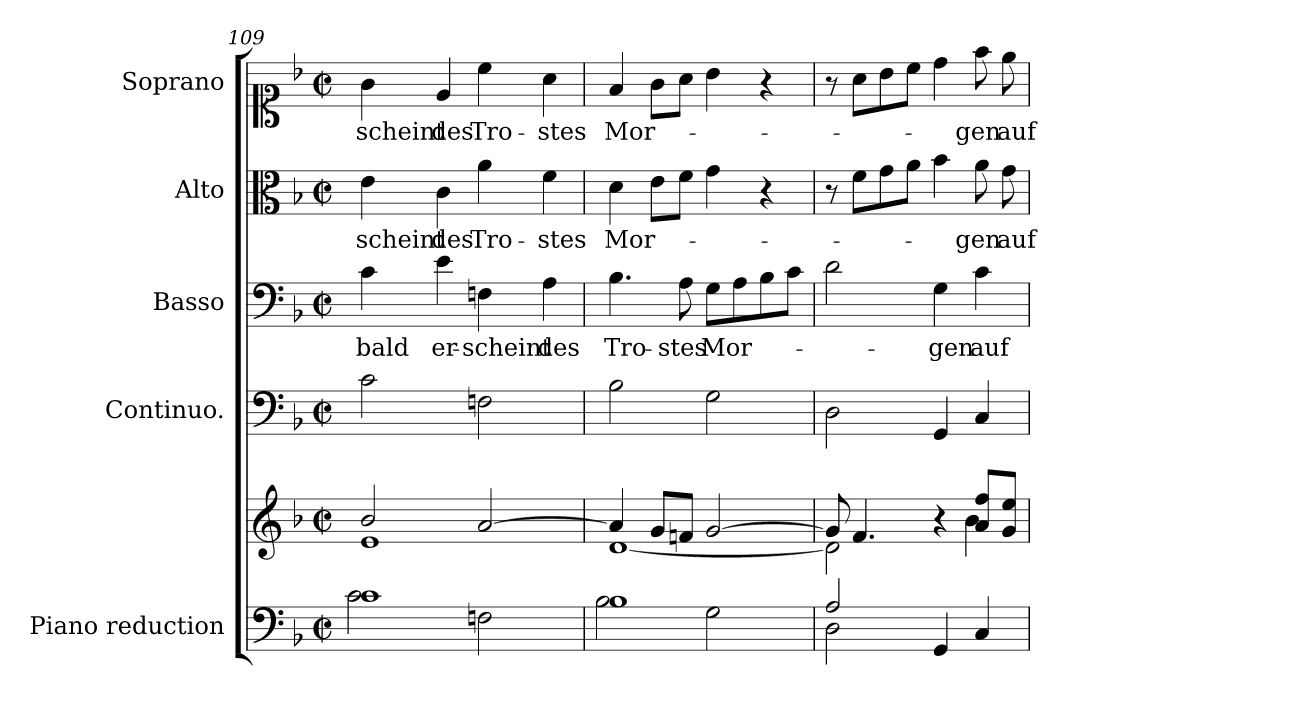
**kern	**kern	**kern	**kern	**text	**kern	**text	**kern	**text
*part5	*part5	*part4	*part3	*part3	*part2	*part2	*part1	*part1
*staff6	*staff5	*staff4	*staff3	*staff3	*staff2	*staff2	*staff1	*staff1
*I"Piano reduction	*	*I"Continuo.	*I"Basso	*	*I"Alto	*	*I"Soprano	*
*I'Pno	*	*	*	*	*	*	*	*
*clefF4	*clefG2	*clefF4	*clefF4	*	*clefC3	*	*clefC1	*
*k[b-]	*k[b-]	*k[b-]	*k[b-]	*	*k[b-]	*	*k[b-]	*
*F:	*F:	*F:	*F:	*	*F:	*	*F:	*
*M2/2	*M2/2	*M2/2	*M2/2	*	*M2/2	*	*M2/2	*
*met(c|)	*met(c|)	*met(c|)	*met(c|)	*	*met(c|)	*	*met(c|)	*
=109	=109	=109	=109	=109	=109	=109	=109	=109
*^	*^	*	*	*	*	*	*	*
!	!	!	!	!	!	!LO:LY:b	!	!LO:LY:b	!	!LO:LY:b
1c	2c\	2b-/	1e	2c\	4c\	bald	4e\	-scheint	4g\	-scheint
!	!	!	!	!	!	!LO:LY:b	!	!LO:LY:b	!	!LO:LY:b
.	.	.	.	.	4e\	er-	4c\	des	4e/	des
!	!	!	!	!	!	!LO:LY:b	!	!LO:LY:b	!	!LO:LY:b
.	2Fn\	[2a/	.	2Fn\	4Fn\	-scheint	4a\	Tro-	4cc\	Tro-
!	!	!	!	!	!	!LO:LY:b	!	!LO:LY:b	!	!LO:LY:b
.	.	.	.	.	4A\	des	4f\	-stes	4a\	-stes
=110	=110	=110	=110	=110	=110	=110	=110	=110	=110	=110
!	!	!	!	!	!	!LO:LY:b	!	!LO:LY:b	!	!LO:LY:b
1B-	2B-\	4a/]	[1d	2B-\	4.B-\	Tro-	4d\	Mor-	4f/	Mor-
.	.	8g/L	.	.	.	.	8e\L	.	8g\L	.
!	!	!	!	!	!	!LO:LY:b	!	!	!	!
.	.	8fn/J	.	.	8A\	-stes	8f\J	.	8a\J	.
!	!	!	!	!	!	!LO:LY:b	!	!	!	!
.	2G\	[2g/	.	2G\	8G\L	Mor-	4g\	.	4b-\	.
.	.	.	.	.	8A\	.	.	.	.	.
.	.	.	.	.	8B-\	.	4r	.	4r	.
.	.	.	.	.	8c\J	.	.	.	.	.
=111	=111	=111	=111	=111	=111	=111	=111	=111	=111	=111
2A/	2D\	8g/]	2d\]	2D\	2d\	.	8r	.	8r	.
.	.	4.f/	.	.	.	.	8f\L	.	8a\L	.
.	.	.	.	.	.	.	8g\	.	8b-\	.
.	.	.	.	.	.	.	8a\J	.	8cc\J	.
!	!	!	!	!	!	!LO:LY:b	!	!	!	!
4GG/	2ryy	4r	4ryy	4GG/	4G\	gen	4b-\	.	4dd\	.
!	!	!	!	!	!	!LO:LY:b	!	!LO:LY:b	!	!LO:LY:b
4C/	.	8a/ 8ff/L	4b-\	4C/	4c\	auf	8a\	gen	8ff\	gen
!	!	!	!	!	!	!	!	!LO:LY:b	!	!LO:LY:b
.	.	8g/ 8ee/J	.	.	.	.	8g\	auf	8ee\	auf
*v	*v	*	*	*	*	*	*	*	*	*
*	*v	*v	*	*	*	*	*	*	*
=	=	=	=	=	=	=	=	=
*-	*-	*-	*-	*-	*-	*-	*-	*-
